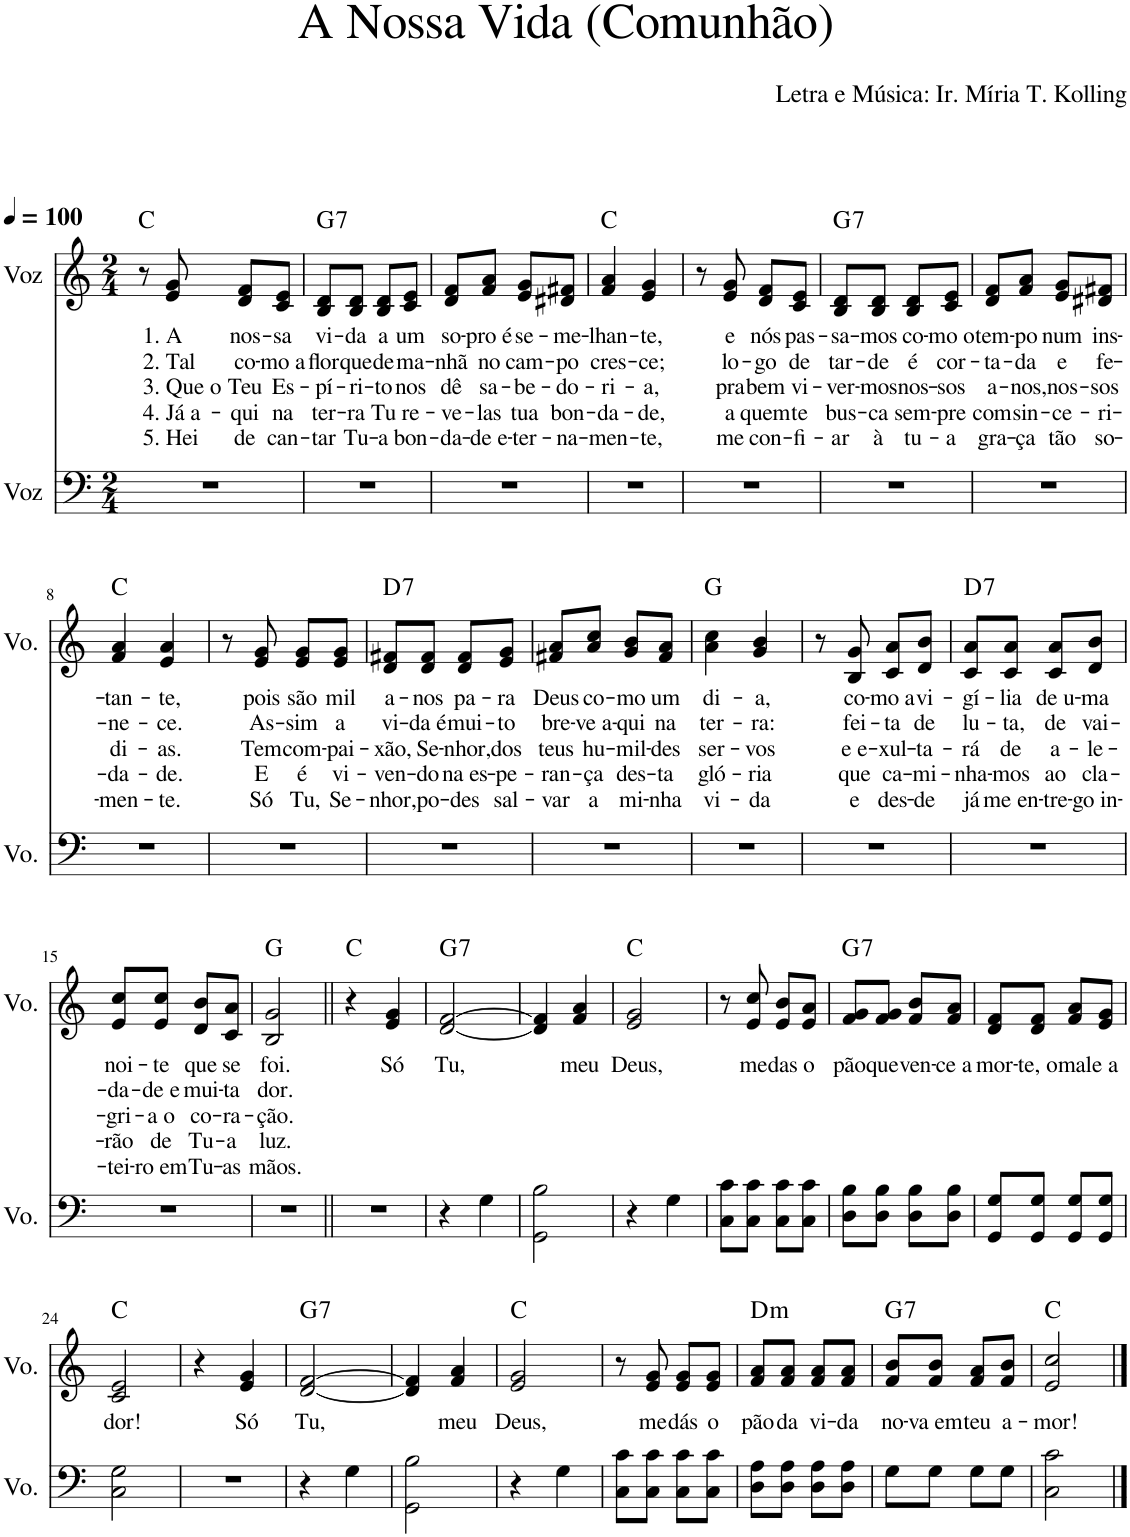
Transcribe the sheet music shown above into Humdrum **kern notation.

**kern	**kern	**text	**text	**text	**text	**text	**harte
*part2	*part1	*part1	*part1	*part1	*part1	*part1	*part1
*staff2	*staff1	*staff1	*staff1	*staff1	*staff1	*staff1	*
*I"Voz	*I"Voz	*	*	*	*	*	*
*I'Vo.	*I'Vo.	*	*	*	*	*	*
*clefF4	*clefG2	*	*	*	*	*	*
*k[]	*k[]	*	*	*	*	*	*
*M2/4	*M2/4	*	*	*	*	*	*
*MM100	*MM100	*	*	*	*	*	*
=1	=1	=1	=1	=1	=1	=1	=1
2r	8r	.	.	.	.	.	C:maj
!	!	!LO:LY:b	!LO:LY:b	!LO:LY:b	!LO:LY:b	!LO:LY:b	!
.	8e/ 8g/	1. A	2. Tal	3. Que o	4. Já a-	5. Hei	.
!	!	!LO:LY:b	!LO:LY:b	!LO:LY:b	!LO:LY:b	!LO:LY:b	!
.	8d/ 8f/L	nos-	co-	Teu	-qui	de	.
!	!	!LO:LY:b	!LO:LY:b	!LO:LY:b	!LO:LY:b	!LO:LY:b	!
.	8c/ 8e/J	-sa	-mo a	Es-	na	can-	.
=2	=2	=2	=2	=2	=2	=2	=2
!	!	!LO:LY:b	!LO:LY:b	!LO:LY:b	!LO:LY:b	!LO:LY:b	!LO:H:kt=7
2r	8B/ 8d/L	vi-	flor	-pí-	ter-	-tar	G:7
!	!	!LO:LY:b	!LO:LY:b	!LO:LY:b	!LO:LY:b	!LO:LY:b	!
.	8B/ 8d/J	-da	que	-ri-	-ra	Tu-	.
!	!	!LO:LY:b	!LO:LY:b	!LO:LY:b	!LO:LY:b	!LO:LY:b	!
.	8B/ 8d/L	a	de	-to	Tu	-a	.
!	!	!LO:LY:b	!LO:LY:b	!LO:LY:b	!LO:LY:b	!LO:LY:b	!
.	8c/ 8e/J	um	ma-	nos	re-	bon-	.
=3	=3	=3	=3	=3	=3	=3	=3
!	!	!LO:LY:b	!LO:LY:b	!LO:LY:b	!LO:LY:b	!LO:LY:b	!
2r	8d/ 8f/L	so-	-nhã	dê	-ve-	-da-	.
!	!	!LO:LY:b	!LO:LY:b	!LO:LY:b	!LO:LY:b	!LO:LY:b	!
.	8f/ 8a/J	-pro é	no	sa-	-las	-de e-	.
!	!	!LO:LY:b	!LO:LY:b	!LO:LY:b	!LO:LY:b	!LO:LY:b	!
.	8e/ 8g/L	se-	cam-	-be-	tua	-ter-	.
!	!	!LO:LY:b	!LO:LY:b	!LO:LY:b	!LO:LY:b	!LO:LY:b	!
.	8d#X/ 8f#X/J	-me-	-po	-do-	bon-	-na-	.
=4	=4	=4	=4	=4	=4	=4	=4
!	!	!LO:LY:b	!LO:LY:b	!LO:LY:b	!LO:LY:b	!LO:LY:b	!
2r	4f/ 4a/	-lhan-	cres-	-ri-	-da-	-men-	C:maj
!	!	!LO:LY:b	!LO:LY:b	!LO:LY:b	!LO:LY:b	!LO:LY:b	!
.	4e/ 4g/	-te,	-ce;	-a,	-de,	-te,	.
=5	=5	=5	=5	=5	=5	=5	=5
2r	8r	.	.	.	.	.	.
!	!	!LO:LY:b	!LO:LY:b	!LO:LY:b	!LO:LY:b	!LO:LY:b	!
.	8e/ 8g/	e	lo-	pra	a	me	.
!	!	!LO:LY:b	!LO:LY:b	!LO:LY:b	!LO:LY:b	!LO:LY:b	!
.	8d/ 8f/L	nós	-go	bem	quem	con-	.
!	!	!LO:LY:b	!LO:LY:b	!LO:LY:b	!LO:LY:b	!LO:LY:b	!
.	8c/ 8e/J	pas-	de	vi-	te	-fi-	.
=6	=6	=6	=6	=6	=6	=6	=6
!	!	!LO:LY:b	!LO:LY:b	!LO:LY:b	!LO:LY:b	!LO:LY:b	!LO:H:kt=7
2r	8B/ 8d/L	-sa-	tar-	-ver-	bus-	-ar	G:7
!	!	!LO:LY:b	!LO:LY:b	!LO:LY:b	!LO:LY:b	!LO:LY:b	!
.	8B/ 8d/J	-mos	-de	-mos	-ca	à	.
!	!	!LO:LY:b	!LO:LY:b	!LO:LY:b	!LO:LY:b	!LO:LY:b	!
.	8B/ 8d/L	co-	é	nos-	sem-	tu-	.
!	!	!LO:LY:b	!LO:LY:b	!LO:LY:b	!LO:LY:b	!LO:LY:b	!
.	8c/ 8e/J	-mo o	cor-	-sos	-pre	-a	.
=7	=7	=7	=7	=7	=7	=7	=7
!	!	!LO:LY:b	!LO:LY:b	!LO:LY:b	!LO:LY:b	!LO:LY:b	!
2r	8d/ 8f/L	tem-	-ta-	a-	com	gra-	.
!	!	!LO:LY:b	!LO:LY:b	!LO:LY:b	!LO:LY:b	!LO:LY:b	!
.	8f/ 8a/J	-po	-da	-nos,	sin-	-ça	.
!	!	!LO:LY:b	!LO:LY:b	!LO:LY:b	!LO:LY:b	!LO:LY:b	!
.	8e/ 8g/L	num	e	nos-	-ce-	tão	.
!	!	!LO:LY:b	!LO:LY:b	!LO:LY:b	!LO:LY:b	!LO:LY:b	!
.	8d#X/ 8f#X/J	ins-	fe-	-sos	-ri-	so-	.
!!LO:LB:g=z
=8	=8	=8	=8	=8	=8	=8	=8
!	!	!LO:LY:b	!LO:LY:b	!LO:LY:b	!LO:LY:b	!LO:LY:b	!
2r	4f/ 4a/	-tan-	-ne-	di-	-da-	-men-	C:maj
!	!	!LO:LY:b	!LO:LY:b	!LO:LY:b	!LO:LY:b	!LO:LY:b	!
.	4e/ 4a/	-te,	-ce.	-as.	-de.	-te.	.
=9	=9	=9	=9	=9	=9	=9	=9
2r	8r	.	.	.	.	.	.
!	!	!LO:LY:b	!LO:LY:b	!LO:LY:b	!LO:LY:b	!LO:LY:b	!
.	8e/ 8g/	pois	As-	Tem	E	Só	.
!	!	!LO:LY:b	!LO:LY:b	!LO:LY:b	!LO:LY:b	!LO:LY:b	!
.	8e/ 8g/L	são	-sim	com-	é	Tu,	.
!	!	!LO:LY:b	!LO:LY:b	!LO:LY:b	!LO:LY:b	!LO:LY:b	!
.	8e/ 8g/J	mil	a	-pai-	vi-	Se-	.
=10	=10	=10	=10	=10	=10	=10	=10
!	!	!LO:LY:b	!LO:LY:b	!LO:LY:b	!LO:LY:b	!LO:LY:b	!LO:H:kt=7
2r	8d/ 8f#X/L	a-	vi-	-xão,	-ven-	-nhor,	D:7
!	!	!LO:LY:b	!LO:LY:b	!LO:LY:b	!LO:LY:b	!LO:LY:b	!
.	8d/ 8f#/J	-nos	-da é	Se-	-do	po-	.
!	!	!LO:LY:b	!LO:LY:b	!LO:LY:b	!LO:LY:b	!LO:LY:b	!
.	8d/ 8f#/L	pa-	mui-	-nhor,	na es-	-des	.
!	!	!LO:LY:b	!LO:LY:b	!LO:LY:b	!LO:LY:b	!LO:LY:b	!
.	8e/ 8g/J	-ra	-to	dos	-pe-	sal-	.
=11	=11	=11	=11	=11	=11	=11	=11
!	!	!LO:LY:b	!LO:LY:b	!LO:LY:b	!LO:LY:b	!LO:LY:b	!
2r	8f#X/ 8a/L	Deus	bre-	teus	-ran-	-var	.
!	!	!LO:LY:b	!LO:LY:b	!LO:LY:b	!LO:LY:b	!LO:LY:b	!
.	8a/ 8cc/J	co-	-ve a-	hu-	-ça	a	.
!	!	!LO:LY:b	!LO:LY:b	!LO:LY:b	!LO:LY:b	!LO:LY:b	!
.	8g/ 8b/L	-mo	-qui	-mil-	des-	mi-	.
!	!	!LO:LY:b	!LO:LY:b	!LO:LY:b	!LO:LY:b	!LO:LY:b	!
.	8f#/ 8a/J	um	na	-des	-ta	-nha	.
=12	=12	=12	=12	=12	=12	=12	=12
!	!	!LO:LY:b	!LO:LY:b	!LO:LY:b	!LO:LY:b	!LO:LY:b	!
2r	4a\ 4cc\	di-	ter-	ser-	gló-	vi-	G:maj
!	!	!LO:LY:b	!LO:LY:b	!LO:LY:b	!LO:LY:b	!LO:LY:b	!
.	4g/ 4b/	-a,	-ra:	-vos	-ria	-da	.
=13	=13	=13	=13	=13	=13	=13	=13
2r	8r	.	.	.	.	.	.
!	!	!LO:LY:b	!LO:LY:b	!LO:LY:b	!LO:LY:b	!LO:LY:b	!
.	8B/ 8g/	co-	fei-	e e-	que	e	.
!	!	!LO:LY:b	!LO:LY:b	!LO:LY:b	!LO:LY:b	!LO:LY:b	!
.	8c/ 8a/L	-mo a	-ta	-xul-	ca-	des-	.
!	!	!LO:LY:b	!LO:LY:b	!LO:LY:b	!LO:LY:b	!LO:LY:b	!
.	8d/ 8b/J	vi-	de	-ta-	-mi-	-de	.
=14	=14	=14	=14	=14	=14	=14	=14
!	!	!LO:LY:b	!LO:LY:b	!LO:LY:b	!LO:LY:b	!LO:LY:b	!LO:H:kt=7
2r	8c/ 8a/L	-gí-	lu-	-rá	-nha-	já	D:7
!	!	!LO:LY:b	!LO:LY:b	!LO:LY:b	!LO:LY:b	!LO:LY:b	!
.	8c/ 8a/J	-lia	-ta,	de	-mos	me en-	.
!	!	!LO:LY:b	!LO:LY:b	!LO:LY:b	!LO:LY:b	!LO:LY:b	!
.	8c/ 8a/L	de u-	de	a-	ao	-tre-	.
!	!	!LO:LY:b	!LO:LY:b	!LO:LY:b	!LO:LY:b	!LO:LY:b	!
.	8d/ 8b/J	-ma	vai-	-le-	cla-	-go in-	.
!!LO:LB:g=z
=15	=15	=15	=15	=15	=15	=15	=15
!	!	!LO:LY:b	!LO:LY:b	!LO:LY:b	!LO:LY:b	!LO:LY:b	!
2r	8e/ 8cc/L	noi-	-da-	-gri-	-rão	-tei-	.
!	!	!LO:LY:b	!LO:LY:b	!LO:LY:b	!LO:LY:b	!LO:LY:b	!
.	8e/ 8cc/J	-te	-de e	-a o	de	-ro em	.
!	!	!LO:LY:b	!LO:LY:b	!LO:LY:b	!LO:LY:b	!LO:LY:b	!
.	8d/ 8b/L	que	mui-	co-	Tu-	Tu-	.
!	!	!LO:LY:b	!LO:LY:b	!LO:LY:b	!LO:LY:b	!LO:LY:b	!
.	8c/ 8a/J	se	-ta	-ra-	-a	-as	.
=16	=16	=16	=16	=16	=16	=16	=16
!	!	!LO:LY:b	!LO:LY:b	!LO:LY:b	!LO:LY:b	!LO:LY:b	!
2r	2B/ 2g/	foi.	dor.	-ção.	luz.	mãos.	G:maj
=17||	=17||	=17||	=17||	=17||	=17||	=17||	=17||
2r	4r	.	.	.	.	.	C:maj
!	!	!LO:LY:b	!	!	!	!	!
.	4e/ 4g/	Só	.	.	.	.	.
=18	=18	=18	=18	=18	=18	=18	=18
!	!	!LO:LY:b	!	!	!	!	!LO:H:kt=7
4r	[2d/ [2f/	Tu,	.	.	.	.	G:7
4G\	.	.	.	.	.	.	.
=19	=19	=19	=19	=19	=19	=19	=19
2GG\ 2B\	4d/] 4f/]	.	.	.	.	.	.
!	!	!LO:LY:b	!	!	!	!	!
.	4f/ 4a/	meu	.	.	.	.	.
=20	=20	=20	=20	=20	=20	=20	=20
!	!	!LO:LY:b	!	!	!	!	!
4r	2e/ 2g/	Deus,	.	.	.	.	C:maj
4G\	.	.	.	.	.	.	.
=21	=21	=21	=21	=21	=21	=21	=21
8C\ 8c\L	8r	.	.	.	.	.	.
!	!	!LO:LY:b	!	!	!	!	!
8C\ 8c\J	8e/ 8cc/	me	.	.	.	.	.
!	!	!LO:LY:b	!	!	!	!	!
8C\ 8c\L	8e/ 8b/L	das	.	.	.	.	.
!	!	!LO:LY:b	!	!	!	!	!
8C\ 8c\J	8e/ 8a/J	o	.	.	.	.	.
=22	=22	=22	=22	=22	=22	=22	=22
!	!	!LO:LY:b	!	!	!	!	!LO:H:kt=7
8D\ 8B\L	8f/ 8g/L	pão	.	.	.	.	G:7
!	!	!LO:LY:b	!	!	!	!	!
8D\ 8B\J	8f/ 8g/J	que	.	.	.	.	.
!	!	!LO:LY:b	!	!	!	!	!
8D\ 8B\L	8f/ 8b/L	ven-	.	.	.	.	.
!	!	!LO:LY:b	!	!	!	!	!
8D\ 8B\J	8f/ 8a/J	-ce a	.	.	.	.	.
=23	=23	=23	=23	=23	=23	=23	=23
!	!	!LO:LY:b	!	!	!	!	!
8GG/ 8G/L	8d/ 8f/L	mor-	.	.	.	.	.
!	!	!LO:LY:b	!	!	!	!	!
8GG/ 8G/J	8d/ 8f/J	-te, o	.	.	.	.	.
!	!	!LO:LY:b	!	!	!	!	!
8GG/ 8G/L	8f/ 8a/L	mal	.	.	.	.	.
!	!	!LO:LY:b	!	!	!	!	!
8GG/ 8G/J	8e/ 8g/J	e a	.	.	.	.	.
!!LO:LB:g=z
=24	=24	=24	=24	=24	=24	=24	=24
!	!	!LO:LY:b	!	!	!	!	!
2C\ 2G\	2c/ 2e/	dor!	.	.	.	.	C:maj
=25	=25	=25	=25	=25	=25	=25	=25
2r	4r	.	.	.	.	.	.
!	!	!LO:LY:b	!	!	!	!	!
.	4e/ 4g/	Só	.	.	.	.	.
=26	=26	=26	=26	=26	=26	=26	=26
!	!	!LO:LY:b	!	!	!	!	!LO:H:kt=7
4r	[2d/ [2f/	Tu,	.	.	.	.	G:7
4G\	.	.	.	.	.	.	.
=27	=27	=27	=27	=27	=27	=27	=27
2GG\ 2B\	4d/] 4f/]	.	.	.	.	.	.
!	!	!LO:LY:b	!	!	!	!	!
.	4f/ 4a/	meu	.	.	.	.	.
=28	=28	=28	=28	=28	=28	=28	=28
!	!	!LO:LY:b	!	!	!	!	!
4r	2e/ 2g/	Deus,	.	.	.	.	C:maj
4G\	.	.	.	.	.	.	.
=29	=29	=29	=29	=29	=29	=29	=29
8C\ 8c\L	8r	.	.	.	.	.	.
!	!	!LO:LY:b	!	!	!	!	!
8C\ 8c\J	8e/ 8g/	me	.	.	.	.	.
!	!	!LO:LY:b	!	!	!	!	!
8C\ 8c\L	8e/ 8g/L	dás	.	.	.	.	.
!	!	!LO:LY:b	!	!	!	!	!
8C\ 8c\J	8e/ 8g/J	o	.	.	.	.	.
=30	=30	=30	=30	=30	=30	=30	=30
!	!	!LO:LY:b	!	!	!	!	!LO:H:kt=m
8D\ 8A\L	8f/ 8a/L	pão	.	.	.	.	D:min
!	!	!LO:LY:b	!	!	!	!	!
8D\ 8A\J	8f/ 8a/J	da	.	.	.	.	.
!	!	!LO:LY:b	!	!	!	!	!
8D\ 8A\L	8f/ 8a/L	vi-	.	.	.	.	.
!	!	!LO:LY:b	!	!	!	!	!
8D\ 8A\J	8f/ 8a/J	-da	.	.	.	.	.
=31	=31	=31	=31	=31	=31	=31	=31
!	!	!LO:LY:b	!	!	!	!	!LO:H:kt=7
8G\L	8f/ 8b/L	no-	.	.	.	.	G:7
!	!	!LO:LY:b	!	!	!	!	!
8G\J	8f/ 8b/J	-va em	.	.	.	.	.
!	!	!LO:LY:b	!	!	!	!	!
8G\L	8f/ 8a/L	teu	.	.	.	.	.
!	!	!LO:LY:b	!	!	!	!	!
8G\J	8f/ 8b/J	a-	.	.	.	.	.
=32	=32	=32	=32	=32	=32	=32	=32
!	!	!LO:LY:b	!	!	!	!	!
2C\ 2c\	2e/ 2cc/	-mor!	.	.	.	.	C:maj
==	==	==	==	==	==	==	==
*-	*-	*-	*-	*-	*-	*-	*-
